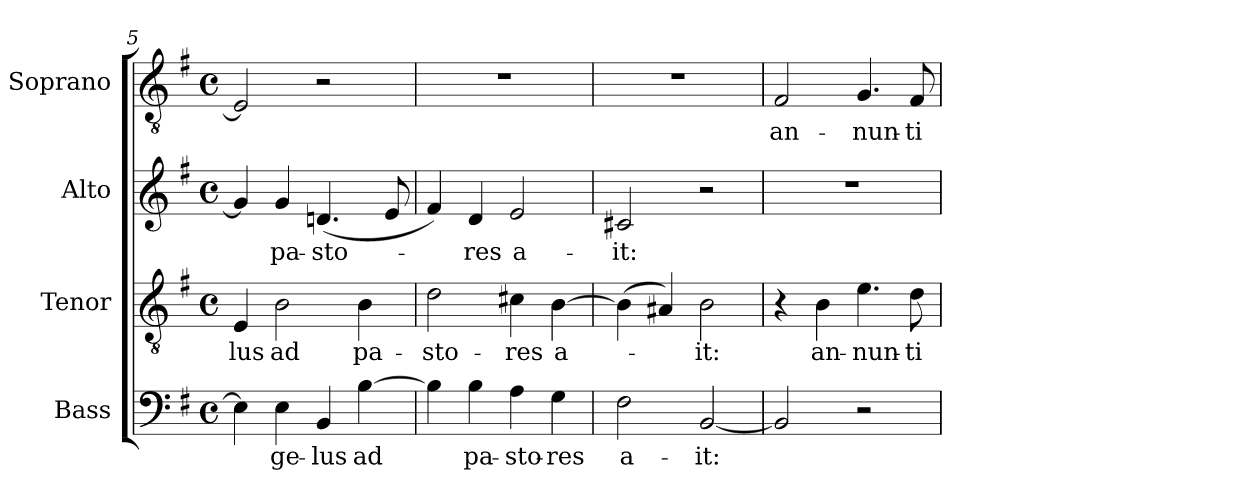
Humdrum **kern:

**kern	**text	**kern	**text	**kern	**text	**kern	**text
*part4	*part4	*part3	*part3	*part2	*part2	*part1	*part1
*staff4	*staff4	*staff3	*staff3	*staff2	*staff2	*staff1	*staff1
*I"Bass	*	*I"Tenor	*	*I"Alto	*	*I"Soprano	*
*I'Bass	*	*I'Tenor	*	*I'Alto	*	*I'Soprano	*
*clefF4	*	*clefGv2	*	*clefG2	*	*clefGv2	*
*	*	*ITrd7c12	*	*	*	*	*
*k[f#]	*	*k[f#]	*	*k[f#]	*	*k[f#]	*
*G:	*	*G:	*	*G:	*	*G:	*
*M4/4	*	*M4/4	*	*M4/4	*	*M4/4	*
*met(c)	*	*met(c)	*	*met(c)	*	*met(c)	*
=5	=5	=5	=5	=5	=5	=5	=5
!	!	!	!LO:LY:b:color=#000000	!	!	!	!
4Ei\]	.	4EEi/	-lus	4gi/]	.	2Ei/]	.
!	!LO:LY:b:color=#000000	!	!	!	!	!	!
!	!	!	!LO:LY:b:color=#000000	!	!	!	!
!	!	!	!	!	!LO:LY:b:color=#000000	!	!
4Ei\	-ge-	2BBi\	ad	4gi/	pa-	.	.
!	!LO:LY:b:color=#000000	!	!	!	!	!	!
!	!	!	!	!	!LO:LY:b:color=#000000	!	!
4BBi/	-lus	.	.	(4.dni/	-sto-	2r	.
!	!LO:LY:b:color=#000000	!	!	!	!	!	!
!	!	!	!LO:LY:b:color=#000000	!	!	!	!
[4Bi\	ad	4BBi\	pa-	.	.	.	.
.	.	.	.	8ei/	.	.	.
=6	=6	=6	=6	=6	=6	=6	=6
!	!	!	!LO:LY:b:color=#000000	!	!	!	!
4Bi\]	.	2Di\	-sto-	4f#i/)	.	1r	.
!	!LO:LY:b:color=#000000	!	!	!	!	!	!
!	!	!	!	!	!LO:LY:b:color=#000000	!	!
4Bi\	pa-	.	.	4di/	-res	.	.
!	!LO:LY:b:color=#000000	!	!	!	!	!	!
!	!	!	!LO:LY:b:color=#000000	!	!	!	!
!	!	!	!	!	!LO:LY:b:color=#000000	!	!
4Ai\	-sto-	4C#Xi\	-res	2ei/	a-	.	.
!	!LO:LY:b:color=#000000	!	!	!	!	!	!
!	!	!	!LO:LY:b:color=#000000	!	!	!	!
4Gi\	-res	[4BBi\	a-	.	.	.	.
!!LO:LB:g=z
=7	=7	=7	=7	=7	=7	=7	=7
!	!LO:LY:b:color=#000000	!	!	!	!	!	!
!	!	!	!	!	!LO:LY:b:color=#000000	!	!
2F#i\	a-	(4BBi\]	.	2c#Xi/	-it:	1r	.
.	.	4AA#Xi/)	.	.	.	.	.
!	!LO:LY:b:color=#000000	!	!	!	!	!	!
!	!	!	!LO:LY:b:color=#000000	!	!	!	!
[2BBi/	-it:	2BBi\	-it:	2r	.	.	.
=8	=8	=8	=8	=8	=8	=8	=8
!	!	!	!	!	!	!	!LO:LY:b:color=#000000
2BBi/]	.	4r	.	1r	.	2F#i/	an-
!	!	!	!LO:LY:b:color=#000000	!	!	!	!
.	.	4BBi\	an-	.	.	.	.
!	!	!	!LO:LY:b:color=#000000	!	!	!	!
!	!	!	!	!	!	!	!LO:LY:b:color=#000000
2r	.	4.Ei\	-nun-	.	.	4.Gi/	-nun-
!	!	!	!LO:LY:b:color=#000000	!	!	!	!
!	!	!	!	!	!	!	!LO:LY:b:color=#000000
.	.	8Di\	-ti-	.	.	8F#i/	-ti-
=	=	=	=	=	=	=	=
*-	*-	*-	*-	*-	*-	*-	*-
